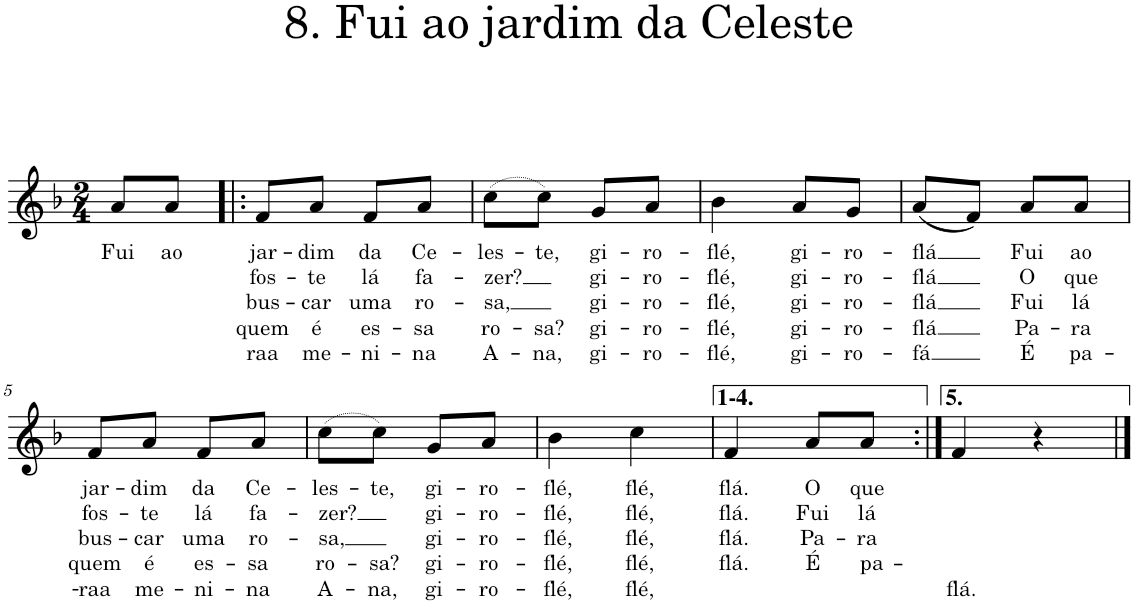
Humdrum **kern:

**kern	**text	**text	**text	**text	**text
*part1	*part1	*part1	*part1	*part1	*part1
*staff1	*staff1	*staff1	*staff1	*staff1	*staff1
*I"Piano	*	*	*	*	*
*I'Pno.	*	*	*	*	*
*clefG2	*	*	*	*	*
*k[b-]	*	*	*	*	*
*M2/4	*	*	*	*	*
=	=	=	=	=	=
!	!LO:LY:b	!	!	!	!
8a/L	Fui	.	.	.	.
!	!LO:LY:b	!	!	!	!
8a/J	ao	.	.	.	.
=1!|:	=1!|:	=1!|:	=1!|:	=1!|:	=1!|:
!	!LO:LY:b	!LO:LY:b	!LO:LY:b	!LO:LY:b	!LO:LY:b
8f/L	jar-	fos-	bus-	quem	-raa
!	!LO:LY:b	!LO:LY:b	!LO:LY:b	!LO:LY:b	!LO:LY:b
8a/J	-dim	-te	-car	é	me-
!	!LO:LY:b	!LO:LY:b	!LO:LY:b	!LO:LY:b	!LO:LY:b
8f/L	da	lá	uma	es-	-ni-
!	!LO:LY:b	!LO:LY:b	!LO:LY:b	!LO:LY:b	!LO:LY:b
8a/J	Ce-	fa-	ro-	-sa	-na
=2	=2	=2	=2	=2	=2
!	!LO:LY:b	!LO:LY:b	!LO:LY:b	!LO:LY:b	!LO:LY:b
(8cc\L	-les-	-zer?	-sa,	ro-	A-
!	!LO:LY:b	!	!	!LO:LY:b	!LO:LY:b
8cc\J)	-te,	.	.	-sa?	-na,
!	!LO:LY:b	!LO:LY:b	!LO:LY:b	!LO:LY:b	!LO:LY:b
8g/L	gi-	gi-	gi-	gi-	gi-
!	!LO:LY:b	!LO:LY:b	!LO:LY:b	!LO:LY:b	!LO:LY:b
8a/J	-ro-	-ro-	-ro-	-ro-	-ro-
=3	=3	=3	=3	=3	=3
!	!LO:LY:b	!LO:LY:b	!LO:LY:b	!LO:LY:b	!LO:LY:b
4b-\	-flé,	-flé,	-flé,	-flé,	-flé,
!	!LO:LY:b	!LO:LY:b	!LO:LY:b	!LO:LY:b	!LO:LY:b
8a/L	gi-	gi-	gi-	gi-	gi-
!	!LO:LY:b	!LO:LY:b	!LO:LY:b	!LO:LY:b	!LO:LY:b
8g/J	-ro-	-ro-	-ro-	-ro-	-ro-
=4	=4	=4	=4	=4	=4
!	!LO:LY:b	!LO:LY:b	!LO:LY:b	!LO:LY:b	!LO:LY:b
(8a/L	-flá	-flá	-flá	-flá	-fá
8f/J)	.	.	.	.	.
!	!LO:LY:b	!LO:LY:b	!LO:LY:b	!LO:LY:b	!LO:LY:b
8a/L	Fui	O	Fui	Pa-	É
!	!LO:LY:b	!LO:LY:b	!LO:LY:b	!LO:LY:b	!LO:LY:b
8a/J	ao	que	lá	-ra	pa-
!!LO:LB:g=z
=5	=5	=5	=5	=5	=5
!	!LO:LY:b	!LO:LY:b	!LO:LY:b	!LO:LY:b	!LO:LY:b
8f/L	jar-	fos-	bus-	quem	-raa
!	!LO:LY:b	!LO:LY:b	!LO:LY:b	!LO:LY:b	!LO:LY:b
8a/J	-dim	-te	-car	é	me-
!	!LO:LY:b	!LO:LY:b	!LO:LY:b	!LO:LY:b	!LO:LY:b
8f/L	da	lá	uma	es-	-ni-
!	!LO:LY:b	!LO:LY:b	!LO:LY:b	!LO:LY:b	!LO:LY:b
8a/J	Ce-	fa-	ro-	-sa	-na
=6	=6	=6	=6	=6	=6
!	!LO:LY:b	!LO:LY:b	!LO:LY:b	!LO:LY:b	!LO:LY:b
(8cc\L	-les-	-zer?	-sa,	ro-	A-
!	!LO:LY:b	!	!	!LO:LY:b	!LO:LY:b
8cc\J)	-te,	.	.	-sa?	-na,
!	!LO:LY:b	!LO:LY:b	!LO:LY:b	!LO:LY:b	!LO:LY:b
8g/L	gi-	gi-	gi-	gi-	gi-
!	!LO:LY:b	!LO:LY:b	!LO:LY:b	!LO:LY:b	!LO:LY:b
8a/J	-ro-	-ro-	-ro-	-ro-	-ro-
=7	=7	=7	=7	=7	=7
!	!LO:LY:b	!LO:LY:b	!LO:LY:b	!LO:LY:b	!LO:LY:b
4b-\	-flé,	-flé,	-flé,	-flé,	-flé,
!	!LO:LY:b	!LO:LY:b	!LO:LY:b	!LO:LY:b	!LO:LY:b
4cc\	flé,	flé,	flé,	flé,	flé,
=8	=8	=8	=8	=8	=8
!	!LO:LY:b	!LO:LY:b	!LO:LY:b	!LO:LY:b	!
4f/	flá.	flá.	flá.	flá.	.
!	!LO:LY:b	!LO:LY:b	!LO:LY:b	!LO:LY:b	!
8a/L	O	Fui	Pa-	É	.
!	!LO:LY:b	!LO:LY:b	!LO:LY:b	!LO:LY:b	!
8a/J	que	lá	-ra	pa-	.
=9:|!	=9:|!	=9:|!	=9:|!	=9:|!	=9:|!
!	!	!	!	!	!LO:LY:b
4f/	.	.	.	.	flá.
4r	.	.	.	.	.
==	==	==	==	==	==
*-	*-	*-	*-	*-	*-
